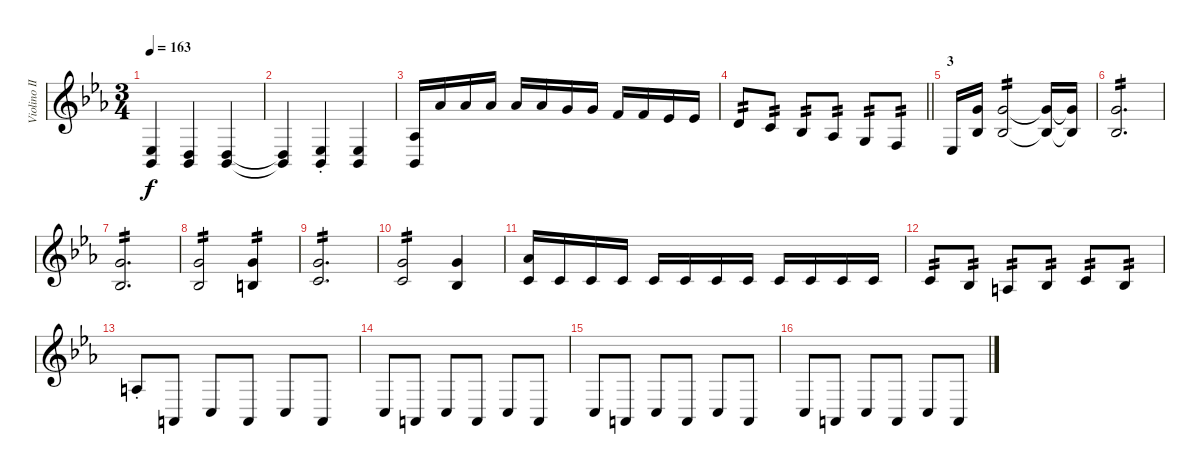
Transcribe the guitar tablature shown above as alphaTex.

\track ("Violino II" "Violino II") {instrument violin}
\staff {score}
\tuning (E4 B3 G3 D3 A2 E2) {hide}
\ts (3 4)
\tempo 163
\clef g2
\ks eb
(1.4{t} 1.5{t}).4{dy f} (0.4 1.5).4 (0.4 1.5).4 |
(0.4{t} 1.5{t}).4 (1.4{st} 1.5{st}).4 (1.4 1.5).4 |
(1.3 1.5).16 4.1.16 4.1.16 4.1.16 4.1.16 4.1.16 3.1.16 3.1.16 1.1.16 1.1.16 4.2.16 4.2.16 |
\barLineRight lightlight
3.2.8{tp 2} 1.2.8{tp 2} 3.3.8{tp 2} 1.3.8{tp 2} 0.3.8{tp 2} 3.4.8{tp 2} |
\section ("" "3")
1.4.16 (3.1 3.3).16 (3.1 3.3).2{tp 2} (3.1{t} 3.3{t}).16 (3.1{t} 3.3{t}).16 |
(3.1 3.3).2{d tp 2} |
(3.1 3.3).2{d tp 2} |
(3.1 3.3).2{tp 2} (3.1 4.3).4{tp 2} |
(3.1 1.2).2{d tp 2} |
(3.1 1.2).2{tp 2} (3.1 3.3).4 |
(4.1 1.2).16 1.2.16 1.2.16 1.2.16 1.2.16 1.2.16 1.2.16 1.2.16 1.2.16 1.2.16 1.2.16 1.2.16 |
1.2.8{tp 2} 3.3.8{tp 2} 2.3.8{tp 2} 3.3.8{tp 2} 1.2.8{tp 2} 3.3.8{tp 2} |
2.3{st}.8 5.6.8 3.5.8 5.6.8 3.5.8 5.6.8 |
3.5.8 5.6.8 3.5.8 5.6.8 3.5.8 5.6.8 |
3.5.8 5.6.8 3.5.8 5.6.8 3.5.8 5.6.8 |
3.5.8 5.6.8 3.5.8 5.6.8 3.5.8 5.6.8
